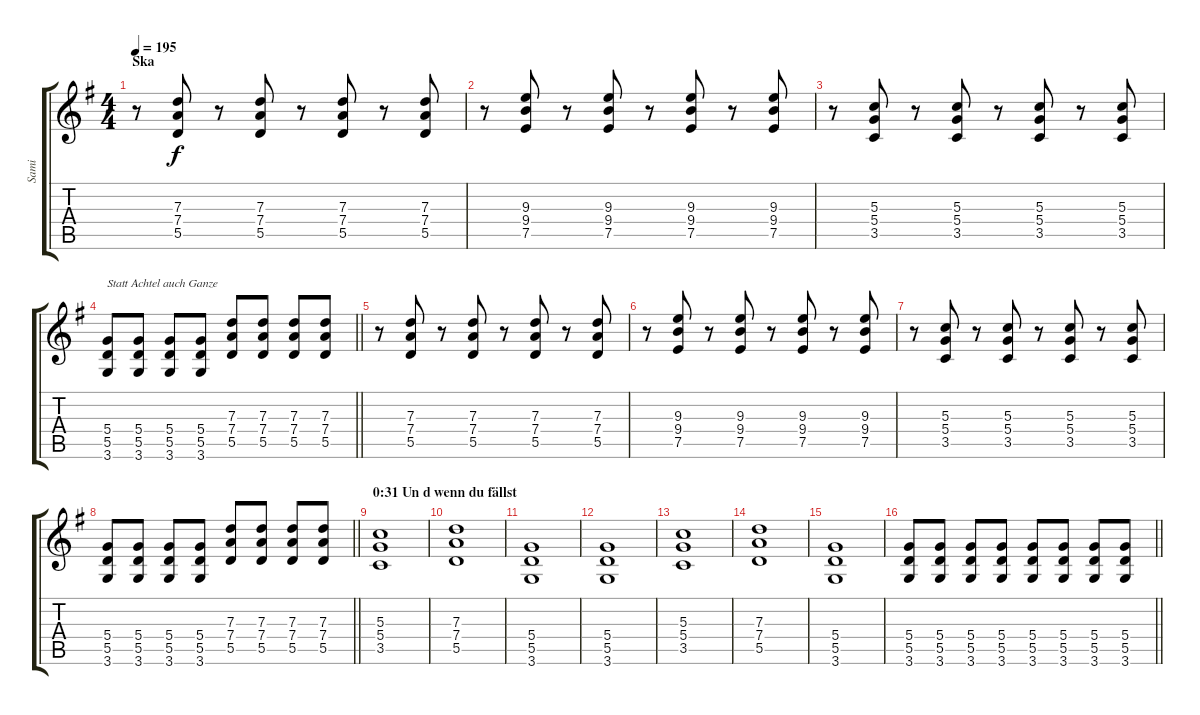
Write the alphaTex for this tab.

\track ("Sami" "Sami") {instrument overdrivenguitar}
\staff {score tabs}
\tuning (E4 B3 G3 D3 A2 E2) {hide}
\ts (4 4)
\section ("" "Ska")
\tempo 195
\clef g2
\ks g
r.8{dy f} (7.3 7.4 5.5).8 r.8 (7.3 7.4 5.5).8 r.8 (7.3 7.4 5.5).8 r.8 (7.3 7.4 5.5).8 |
r.8 (9.3 9.4 7.5).8 r.8 (9.3 9.4 7.5).8 r.8 (9.3 9.4 7.5).8 r.8 (9.3 9.4 7.5).8 |
r.8 (5.3 5.4 3.5).8 r.8 (5.3 5.4 3.5).8 r.8 (5.3 5.4 3.5).8 r.8 (5.3 5.4 3.5).8 |
\barLineRight lightlight
(5.4 5.5 3.6).8{txt "Statt Achtel auch Ganze"} (5.4 5.5 3.6).8 (5.4 5.5 3.6).8 (5.4 5.5 3.6).8 (7.3 7.4 5.5).8 (7.3 7.4 5.5).8 (7.3 7.4 5.5).8 (7.3 7.4 5.5).8 |
r.8 (7.3 7.4 5.5).8 r.8 (7.3 7.4 5.5).8 r.8 (7.3 7.4 5.5).8 r.8 (7.3 7.4 5.5).8 |
r.8 (9.3 9.4 7.5).8 r.8 (9.3 9.4 7.5).8 r.8 (9.3 9.4 7.5).8 r.8 (9.3 9.4 7.5).8 |
r.8 (5.3 5.4 3.5).8 r.8 (5.3 5.4 3.5).8 r.8 (5.3 5.4 3.5).8 r.8 (5.3 5.4 3.5).8 |
\barLineRight lightlight
(5.4 5.5 3.6).8 (5.4 5.5 3.6).8 (5.4 5.5 3.6).8 (5.4 5.5 3.6).8 (7.3 7.4 5.5).8 (7.3 7.4 5.5).8 (7.3 7.4 5.5).8 (7.3 7.4 5.5).8 |
\section ("" "0:31 Un d wenn du fällst")
(5.3 5.4 3.5).1 |
(7.3 7.4 5.5).1 |
(5.4 5.5 3.6).1 |
(5.4 5.5 3.6).1 |
(5.3 5.4 3.5).1 |
(7.3 7.4 5.5).1 |
(5.4 5.5 3.6).1 |
\barLineRight lightlight
(5.4 5.5 3.6).8 (5.4 5.5 3.6).8 (5.4 5.5 3.6).8 (5.4 5.5 3.6).8 (5.4 5.5 3.6).8 (5.4 5.5 3.6).8 (5.4 5.5 3.6).8 (5.4 5.5 3.6).8
